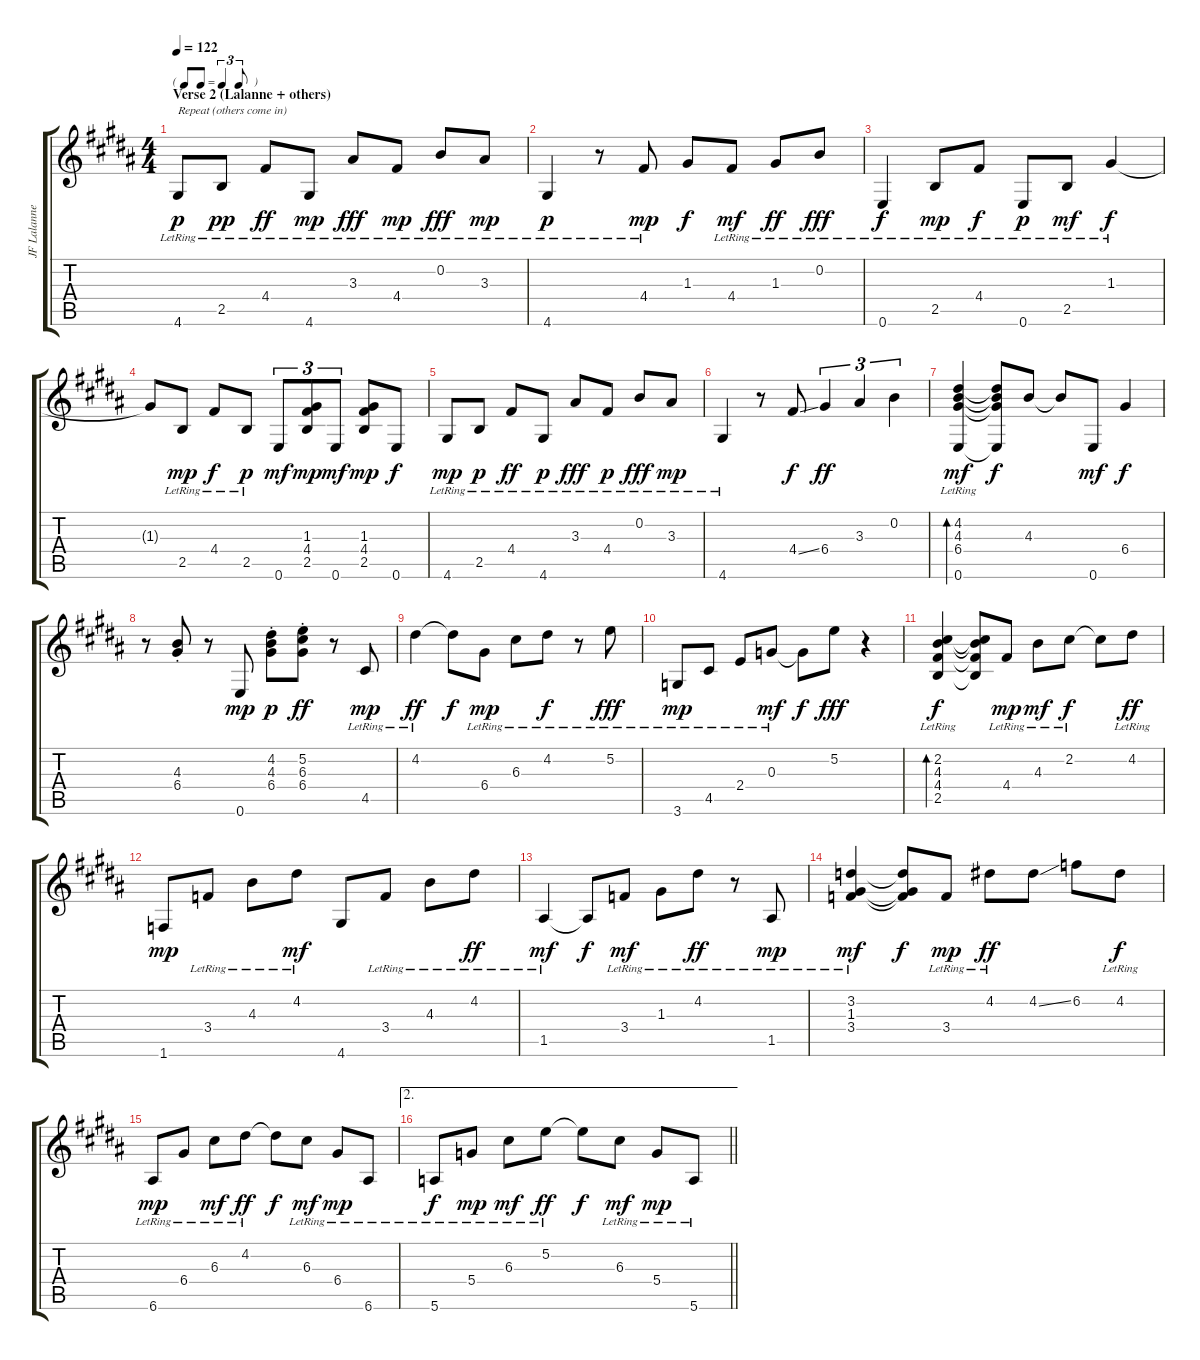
\track ("JF Lalanne" "JF Lalanne") {instrument acousticguitarnylon}
\staff {score tabs}
\tuning (E4 B3 G3 D3 A2 E2) {hide}
\ts (4 4)
\tf triplet8th
\section ("" "Verse 2 (Lalanne + others)")
\tempo 122
\clef g2
\ks g#minor
4.6{lr}.8{txt "Repeat (others come in)" dy p} 2.5{lr}.8{dy pp} 4.4{lr}.8{dy ff} 4.6{lr}.8{dy mp} 3.3{lr}.8{dy fff} 4.4{lr}.8{dy mp} 0.2{lr}.8{dy fff} 3.3{lr}.8{dy mp} |
4.6{lr}.4{dy p} r.8 4.4{lr}.8{dy mp} 1.3.8{dy f} 4.4{lr}.8{dy mf} 1.3{lr}.8{dy ff} 0.2{lr}.8{dy fff} |
0.6{lr}.4{dy f} 2.5{lr}.8{dy mp} 4.4{lr}.8{dy f} 0.6{lr}.8{dy p} 2.5{lr}.8{dy mf} 1.3{lr}.4{dy f} |
1.3{t}.8 2.5{lr}.8{dy mp} 4.4{lr}.8{dy f} 2.5{lr}.8{dy p} 0.6.8{tu (3 2) dy mf} (1.3 4.4 2.5).8{tu (3 2) dy mp} 0.6.8{tu (3 2) dy mf} (1.3 4.4 2.5).8{dy mp} 0.6.8{dy f} |
4.6{lr}.8{dy mp} 2.5{lr}.8{dy p} 4.4{lr}.8{dy ff} 4.6{lr}.8{dy p} 3.3{lr}.8{dy fff} 4.4{lr}.8{dy p} 0.2{lr}.8{dy fff} 3.3{lr}.8{dy mp} |
4.6{lr}.4 r.8 4.4{ss}.8{dy f} 6.4.4{tu (3 2) dy ff} 3.3.4{tu (3 2)} 0.2.4{tu (3 2)} |
(4.2{lr} 4.3{lr} 6.4{lr} 0.6{lr}).4{bd 240 dy mf} (4.2{t} 4.3{t} 6.4{t} 0.6{t}).8{dy f} 4.3.8 4.3{t}.8 0.6.8{dy mf} 6.4.4{dy f} |
r.8 (4.3{st} 6.4{st}).8 r.8 0.6.8{dy mp} (4.2{st} 4.3{st} 6.4{st}).8{dy p} (5.2{st} 6.3{st} 6.4{st}).8{dy ff} r.8 4.5{lr}.8{dy mp} |
4.2{lr}.4{dy ff} 4.2{t}.8{dy f} 6.4{lr}.8{dy mp} 6.3{lr}.8 4.2{lr}.8{dy f} r.8 5.2{lr}.8{dy fff} |
3.6{lr}.8{dy mp} 4.5{lr}.8 2.4{lr}.8 0.3{lr}.8{dy mf} 0.3{t}.8{dy f} 5.2.8{dy fff} r.4 |
(2.2{lr} 4.3{lr} 4.4{lr} 2.5{lr}).4{bd 240 dy f} (2.2{t} 4.3{t} 4.4{t} 2.5{t}).8 4.4{lr}.8{dy mp} 4.3{lr}.8{dy mf} 2.2{lr}.8{dy f} 2.2{t}.8 4.2{lr}.8{dy ff} |
1.6.8{dy mp} 3.4{lr}.8 4.3{lr}.8 4.2{lr}.8{dy mf} 4.6.8 3.4{lr}.8 4.3{lr}.8 4.2{lr}.8{dy ff} |
1.5{lr}.4{dy mf} 1.5{t}.8{dy f} 3.4{lr}.8{dy mf} 1.3{lr}.8 4.2{lr}.8{dy ff} r.8 1.5{lr}.8{dy mp} |
(3.2{lr} 1.3{lr} 3.4{lr}).4{dy mf} (3.2{t} 1.3{t} 3.4{t}).8{dy f} 3.4{lr}.8{dy mp} 4.2{lr}.8{dy ff} 4.2{ss}.8 6.2.8 4.2{lr}.8{dy f} |
6.6{lr}.8{dy mp} 6.4{lr}.8 6.3{lr}.8{dy mf} 4.2{lr}.8{dy ff} 4.2{t}.8{dy f} 6.3{lr}.8{dy mf} 6.4{lr}.8{dy mp} 6.6{lr}.8 |
\ae 2
\barLineRight lightlight
5.6{lr}.8{dy f} 5.4{lr}.8{dy mp} 6.3{lr}.8{dy mf} 5.2{lr}.8{dy ff} 5.2{t}.8{dy f} 6.3{lr}.8{dy mf} 5.4{lr}.8{dy mp} 5.6{lr}.8
